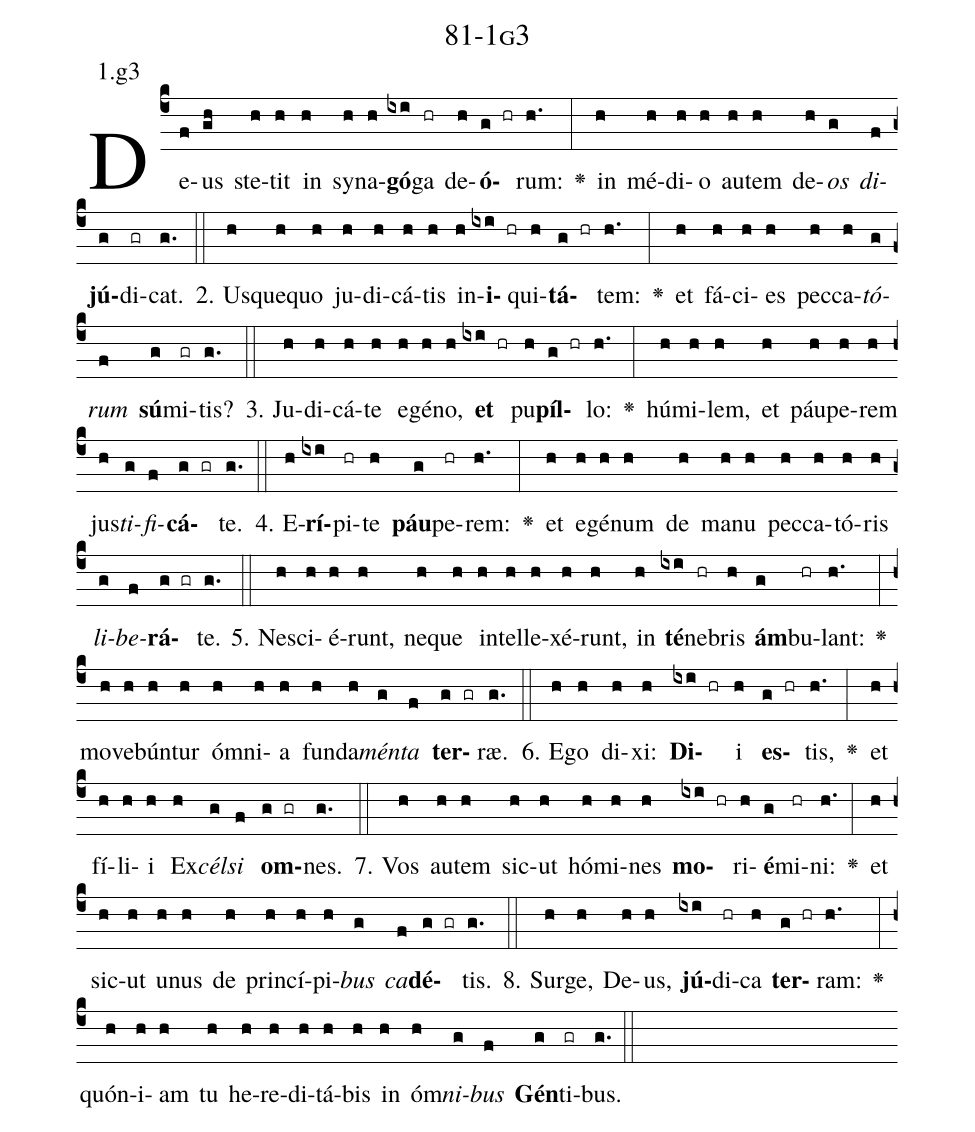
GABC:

name: 81-1g3;
annotation: 1.g3;
%%
(c4)De(f)us(gh) ste(h)tit(h) in(h) sy(h)na(h)<b>gó</b>(ixi)ga(hr) de(h)<b>ó</b>(g hr)rum:(h.) <v>\greheightstar</v>(:) in(h) mé(h)di(h)o(h) au(h)tem(h) de(h)<i>os</i>(g) <i>di</i>(f)<b>jú</b>(g)di(gr)cat.(g.) (::)
2. Us(h)que(h)quo(h) ju(h)di(h)cá(h)tis(h) in(h)<b>i</b>(ixi hr)qui(h)<b>tá</b>(g hr)tem:(h.) <v>\greheightstar</v>(:) et(h) fá(h)ci(h)es(h) pec(h)ca(h)<i>tó</i>(g)<i>rum</i>(f) <b>sú</b>(g)mi(gr)tis?(g.) (::)
3. Ju(h)di(h)cá(h)te(h) e(h)gé(h)no,(h) <b>et</b>(ixi hr) pu(h)<b>píl</b>(g hr)lo:(h.) <v>\greheightstar</v>(:) hú(h)mi(h)lem,(h) et(h) páu(h)pe(h)rem(h) jus(h)<i>ti</i>(g)<i>fi</i>(f)<b>cá</b>(g gr)te.(g.) (::)
4. E(h)<b>rí</b>(ixi)pi(hr)te(h) <b>páu</b>(g)pe(hr)rem:(h.) <v>\greheightstar</v>(:) et(h) e(h)gé(h)num(h) de(h) ma(h)nu(h) pec(h)ca(h)tó(h)ris(h) <i>li</i>(g)<i>be</i>(f)<b>rá</b>(g gr)te.(g.) (::)
5. Ne(h)sci(h)é(h)runt,(h) ne(h)que(h) in(h)tel(h)le(h)xé(h)runt,(h) in(h) <b>té</b>(ixi)ne(hr)bris(h) <b>ám</b>(g)bu(hr)lant:(h.) <v>\greheightstar</v>(:) mo(h)ve(h)bún(h)tur(h) óm(h)ni(h)a(h) fun(h)da(h)<i>mén</i>(g)<i>ta</i>(f) <b>ter</b>(g gr)ræ.(g.) (::)
6. E(h)go(h) di(h)xi:(h) <b>Di</b>(ixi hr)i(h) <b>es</b>(g hr)tis,(h.) <v>\greheightstar</v>(:) et(h) fí(h)li(h)i(h) Ex(h)<i>cél</i>(g)<i>si</i>(f) <b>om</b>(g gr)nes.(g.) (::)
7. Vos(h) au(h)tem(h) sic(h)ut(h) hó(h)mi(h)nes(h) <b>mo</b>(ixi hr)ri(h)<b>é</b>(g)mi(hr)ni:(h.) <v>\greheightstar</v>(:) et(h) sic(h)ut(h) u(h)nus(h) de(h) prin(h)cí(h)pi(h)<i>bus</i>(g) <i>ca</i>(f)<b>dé</b>(g gr)tis.(g.) (::)
8. Sur(h)ge,(h) De(h)us,(h) <b>jú</b>(ixi)di(hr)ca(h) <b>ter</b>(g hr)ram:(h.) <v>\greheightstar</v>(:) quón(h)i(h)am(h) tu(h) he(h)re(h)di(h)tá(h)bis(h) in(h) óm(h)<i>ni</i>(g)<i>bus</i>(f) <b>Gén</b>(g)ti(gr)bus.(g.) (::)
